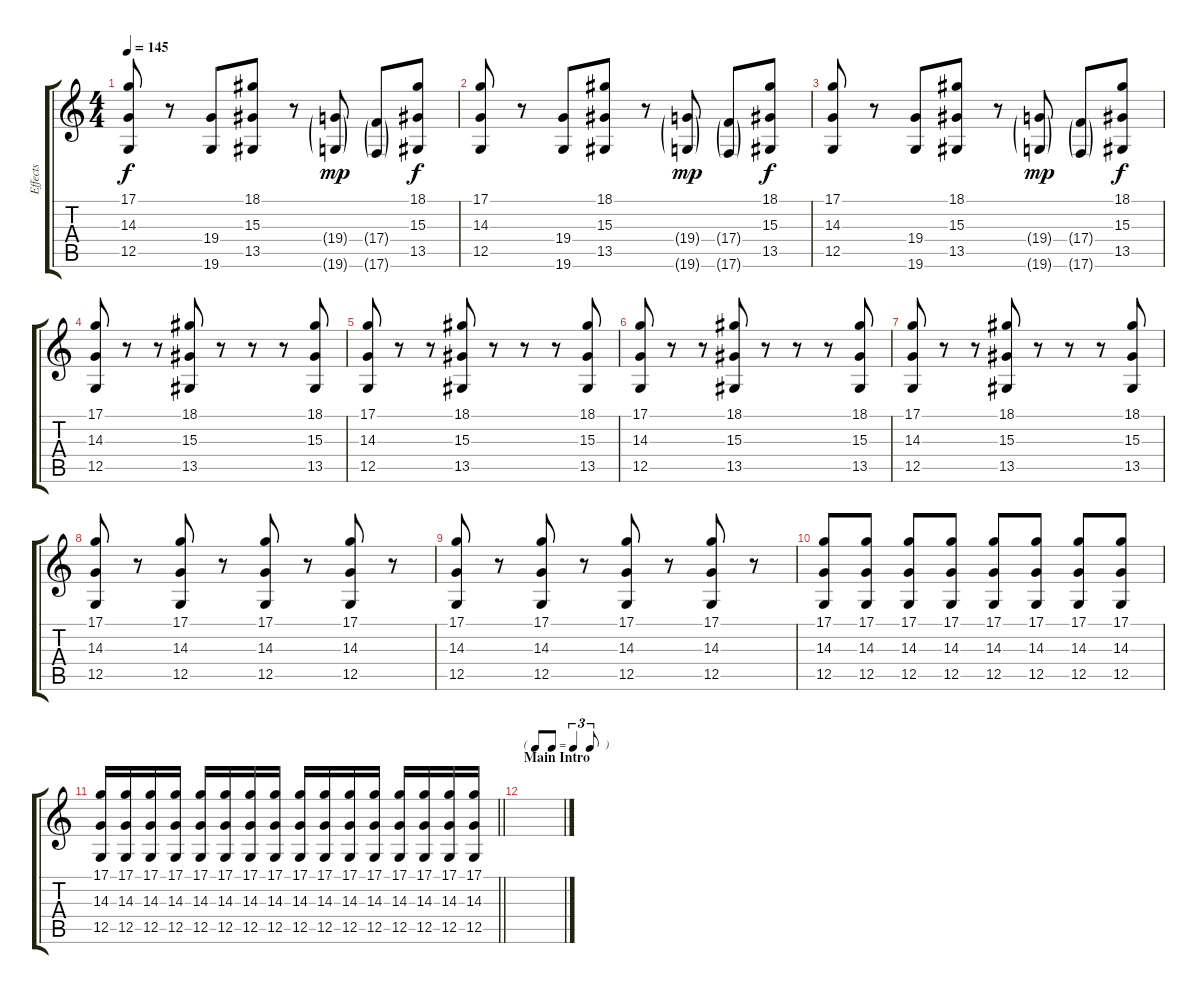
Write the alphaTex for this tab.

\track ("Effects" "Effects") {instrument seashore}
\staff {score tabs}
\tuning (D4 A3 F3 C3 G2 C2) {hide}
\ts (4 4)
\tempo 145
\clef g2
\ks c
(17.1 14.3 12.5).8{dy f} r.8 (19.4 19.6).8 (18.1 15.3 13.5).8 r.8 (19.4{g} 19.6{g}).8{dy mp} (17.4{g} 17.6{g}).8 (18.1 15.3 13.5).8{dy f} |
(17.1 14.3 12.5).8{volume 16} r.8 (19.4 19.6).8 (18.1 15.3 13.5).8 r.8 (19.4{g} 19.6{g}).8{dy mp} (17.4{g} 17.6{g}).8 (18.1 15.3 13.5).8{dy f} |
(17.1 14.3 12.5).8 r.8 (19.4 19.6).8 (18.1 15.3 13.5).8 r.8 (19.4{g} 19.6{g}).8{dy mp} (17.4{g} 17.6{g}).8 (18.1 15.3 13.5).8{dy f} |
(17.1 14.3 12.5).8 r.8 r.8 (18.1 15.3 13.5).8 r.8 r.8 r.8 (18.1 15.3 13.5).8 |
(17.1 14.3 12.5).8 r.8 r.8 (18.1 15.3 13.5).8 r.8 r.8 r.8 (18.1 15.3 13.5).8 |
(17.1 14.3 12.5).8 r.8 r.8 (18.1 15.3 13.5).8 r.8 r.8 r.8 (18.1 15.3 13.5).8 |
(17.1 14.3 12.5).8 r.8 r.8 (18.1 15.3 13.5).8 r.8 r.8 r.8 (18.1 15.3 13.5).8 |
(17.1 14.3 12.5).8 r.8 (17.1 14.3 12.5).8 r.8 (17.1 14.3 12.5).8 r.8 (17.1 14.3 12.5).8 r.8 |
(17.1 14.3 12.5).8 r.8 (17.1 14.3 12.5).8 r.8 (17.1 14.3 12.5).8 r.8 (17.1 14.3 12.5).8 r.8 |
(17.1 14.3 12.5).8 (17.1 14.3 12.5).8 (17.1 14.3 12.5).8 (17.1 14.3 12.5).8 (17.1 14.3 12.5).8 (17.1 14.3 12.5).8 (17.1 14.3 12.5).8 (17.1 14.3 12.5).8 |
\barLineRight lightlight
(17.1 14.3 12.5).16 (17.1 14.3 12.5).16 (17.1 14.3 12.5).16 (17.1 14.3 12.5).16 (17.1 14.3 12.5).16 (17.1 14.3 12.5).16 (17.1 14.3 12.5).16 (17.1 14.3 12.5).16 (17.1 14.3 12.5).16 (17.1 14.3 12.5).16 (17.1 14.3 12.5).16 (17.1 14.3 12.5).16 (17.1 14.3 12.5).16 (17.1 14.3 12.5).16 (17.1 14.3 12.5).16 (17.1 14.3 12.5).16 |
\tf triplet8th
\section ("" "Main Intro")
